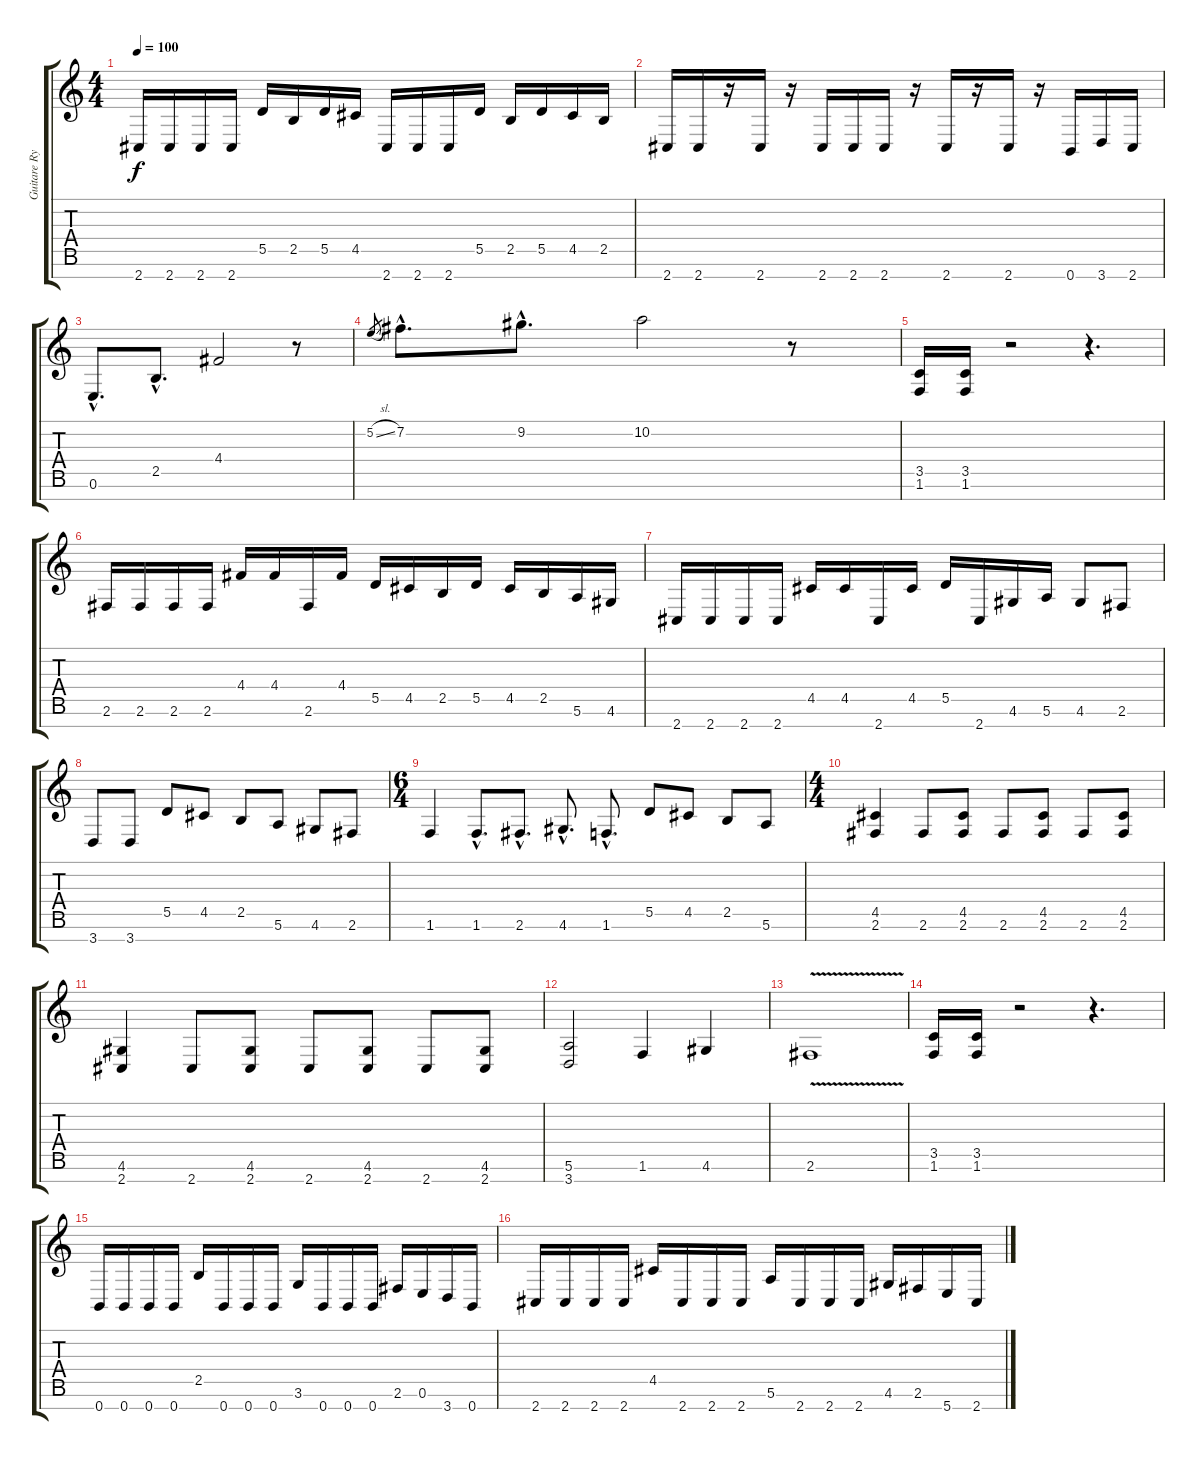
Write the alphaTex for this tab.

\track ("Guitare Rythmique" "Guitare Ry") {instrument distortionguitar}
\staff {score tabs}
\tuning (E4 B3 G3 D3 A2 E2 B1) {hide}
\ts (4 4)
\tempo 100
\clef g2
\ks c
2.7.16{dy f} 2.7.16 2.7.16 2.7.16 5.5.16 2.5.16 5.5.16 4.5.16 2.7.16 2.7.16 2.7.16 5.5.16 2.5.16 5.5.16 4.5.16 2.5.16 |
2.7.16 2.7.16 r.16 2.7.16 r.16 2.7.16 2.7.16 2.7.16 r.16 2.7.16 r.16 2.7.16 r.16 0.7.16 3.7.16 2.7.16 |
0.6{hac}.8{d} 2.5{hac}.8{d} 4.4.2 r.8 |
5.2{sl}.8{gr} 7.2{hac}.8{d} 9.2{hac}.8{d} 10.2.2 r.8 |
(3.5 1.6).16 (3.5 1.6).16 r.2 r.4{d} |
2.6.16 2.6.16 2.6.16 2.6.16 4.4.16 4.4.16 2.6.16 4.4.16 5.5.16 4.5.16 2.5.16 5.5.16 4.5.16 2.5.16 5.6.16 4.6.16 |
2.7.16 2.7.16 2.7.16 2.7.16 4.5.16 4.5.16 2.7.16 4.5.16 5.5.16 2.7.16 4.6.16 5.6.16 4.6.8 2.6.8 |
3.7.8 3.7.8 5.5.8 4.5.8 2.5.8 5.6.8 4.6.8 2.6.8 |
\ts (6 4)
1.6.4 1.6{hac}.8{d} 2.6{hac}.8{d} 4.6{hac}.8{d} 1.6{hac}.8{d} 5.5.8 4.5.8 2.5.8 5.6.8 |
\ts (4 4)
(4.5 2.6).4 2.6.8 (4.5 2.6).8 2.6.8 (4.5 2.6).8 2.6.8 (4.5 2.6).8 |
(4.6 2.7).4 2.7.8 (4.6 2.7).8 2.7.8 (4.6 2.7).8 2.7.8 (4.6 2.7).8 |
(5.6 3.7).2 1.6.4 4.6.4 |
2.6{v}.1 |
(3.5 1.6).16 (3.5 1.6).16 r.2 r.4{d} |
0.7.16 0.7.16 0.7.16 0.7.16 2.5.16 0.7.16 0.7.16 0.7.16 3.6.16 0.7.16 0.7.16 0.7.16 2.6.16 0.6.16 3.7.16 0.7.16 |
2.7.16 2.7.16 2.7.16 2.7.16 4.5.16 2.7.16 2.7.16 2.7.16 5.6.16 2.7.16 2.7.16 2.7.16 4.6.16 2.6.16 5.7.16 2.7.16
